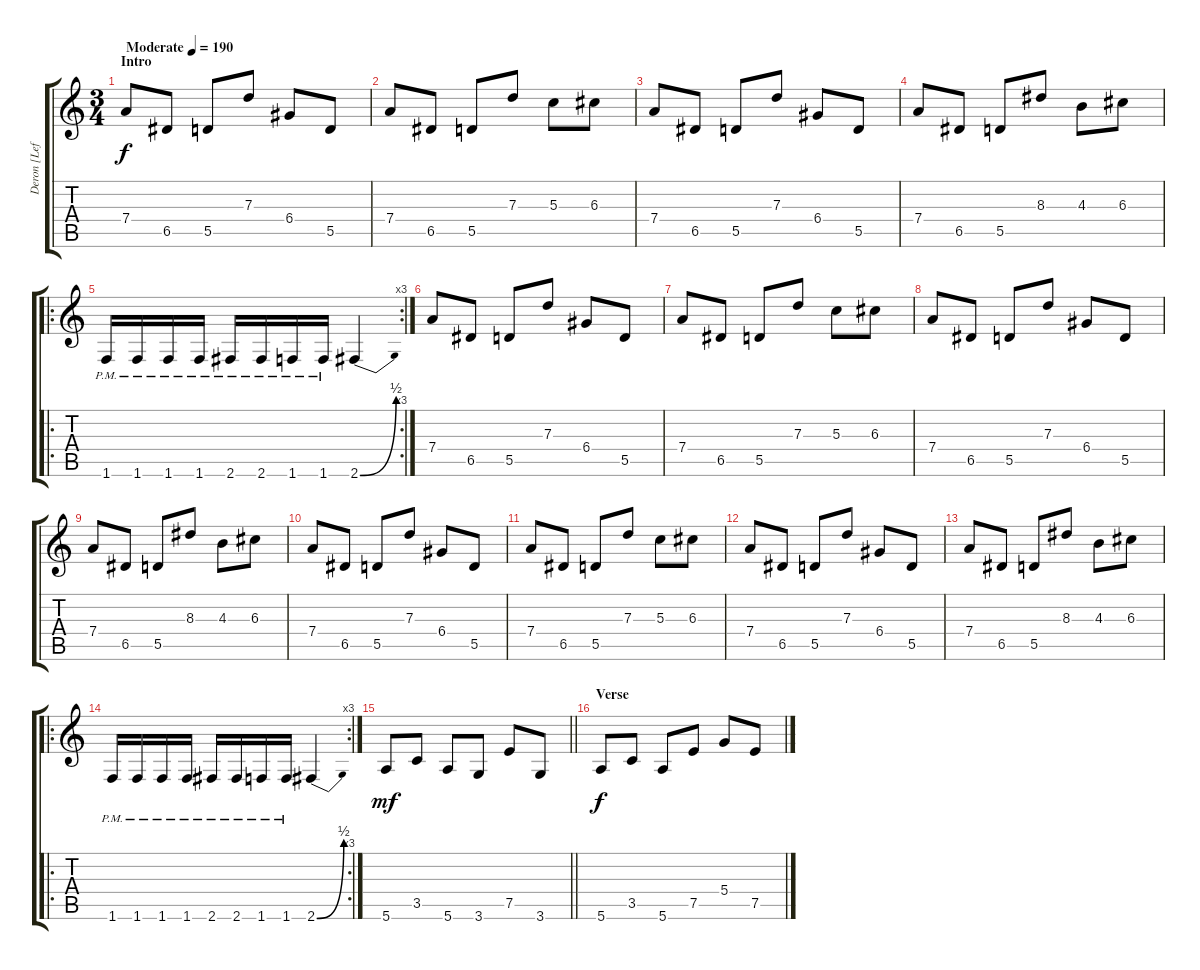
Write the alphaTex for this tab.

\track ("Deron [Left]" "Deron [Lef") {instrument distortionguitar}
\staff {score tabs}
\tuning (E4 B3 G3 D3 A2 E2) {hide}
\ts (3 4)
\section ("" "Intro")
\tempo (190 "Moderate")
\clef g2
\ks c
7.4.8{dy f instrument distortionguitar} 6.5.8 5.5.8 7.3.8 6.4.8 5.5.8 |
7.4.8 6.5.8 5.5.8 7.3.8 5.3.8 6.3.8 |
7.4.8 6.5.8 5.5.8 7.3.8 6.4.8 5.5.8 |
7.4.8 6.5.8 5.5.8 8.3.8 4.3.8 6.3.8 |
\ro
\rc 3
1.6{pm}.16 1.6{pm}.16 1.6{pm}.16 1.6{pm}.16 2.6{pm}.16 2.6{pm}.16 1.6{pm}.16 1.6{pm}.16 2.6{be (bend 0 0 60 2)}.4 |
7.4.8 6.5.8 5.5.8 7.3.8 6.4.8 5.5.8 |
7.4.8 6.5.8 5.5.8 7.3.8 5.3.8 6.3.8 |
7.4.8 6.5.8 5.5.8 7.3.8 6.4.8 5.5.8 |
7.4.8 6.5.8 5.5.8 8.3.8 4.3.8 6.3.8 |
7.4.8 6.5.8 5.5.8 7.3.8 6.4.8 5.5.8 |
7.4.8 6.5.8 5.5.8 7.3.8 5.3.8 6.3.8 |
7.4.8 6.5.8 5.5.8 7.3.8 6.4.8 5.5.8 |
7.4.8 6.5.8 5.5.8 8.3.8 4.3.8 6.3.8 |
\ro
\rc 3
1.6{pm}.16 1.6{pm}.16 1.6{pm}.16 1.6{pm}.16 2.6{pm}.16 2.6{pm}.16 1.6{pm}.16 1.6{pm}.16 2.6{be (bend 0 0 60 2)}.4 |
\barLineRight lightlight
5.6.8{dy mf} 3.5.8 5.6.8 3.6.8 7.5.8 3.6.8 |
\section ("" "Verse")
5.6.8{dy f} 3.5.8 5.6.8 7.5.8 5.4.8 7.5.8
